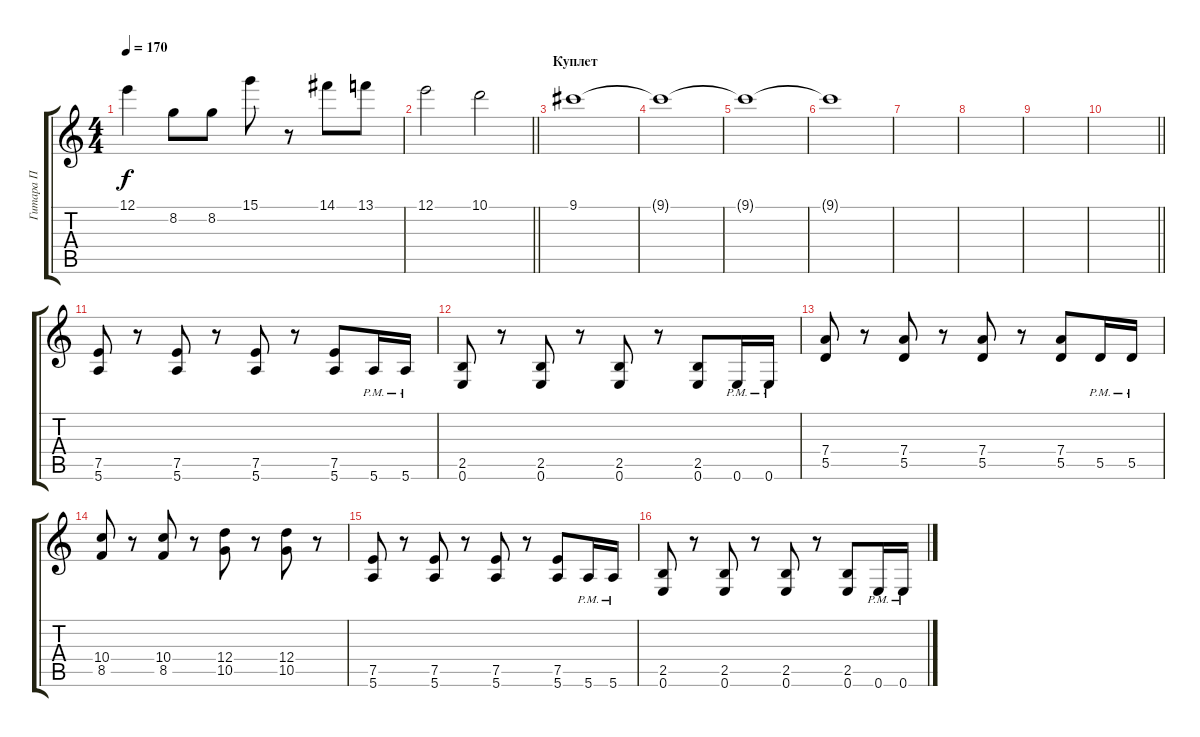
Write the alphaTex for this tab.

\track ("Гитара П" "Гитара П") {instrument overdrivenguitar}
\staff {score tabs}
\tuning (E4 B3 G3 D3 A2 E2) {hide}
\ts (4 4)
\tempo 170
\clef g2
\ks c
12.1.4{dy f} 8.2.8 8.2.8 15.1.8 r.8 14.1.8 13.1.8 |
\barLineRight lightlight
12.1.2 10.1.2 |
\section ("" "Куплет")
9.1.1{volume 0} |
9.1{t}.1 |
9.1{t}.1 |
9.1{t}.1 |
|
|
|
\barLineRight lightlight
|
(7.5 5.6).8{volume 13} r.8 (7.5 5.6).8 r.8 (7.5 5.6).8 r.8 (7.5 5.6).8 5.6{pm}.16 5.6{pm}.16 |
(2.5 0.6).8 r.8 (2.5 0.6).8 r.8 (2.5 0.6).8 r.8 (2.5 0.6).8 0.6{pm}.16 0.6{pm}.16 |
(7.4 5.5).8 r.8 (7.4 5.5).8 r.8 (7.4 5.5).8 r.8 (7.4 5.5).8 5.5{pm}.16 5.5{pm}.16 |
(10.4 8.5).8 r.8 (10.4 8.5).8 r.8 (12.4 10.5).8 r.8 (12.4 10.5).8 r.8 |
(7.5 5.6).8{volume 13} r.8 (7.5 5.6).8 r.8 (7.5 5.6).8 r.8 (7.5 5.6).8 5.6{pm}.16 5.6{pm}.16 |
(2.5 0.6).8 r.8 (2.5 0.6).8 r.8 (2.5 0.6).8 r.8 (2.5 0.6).8 0.6{pm}.16 0.6{pm}.16
